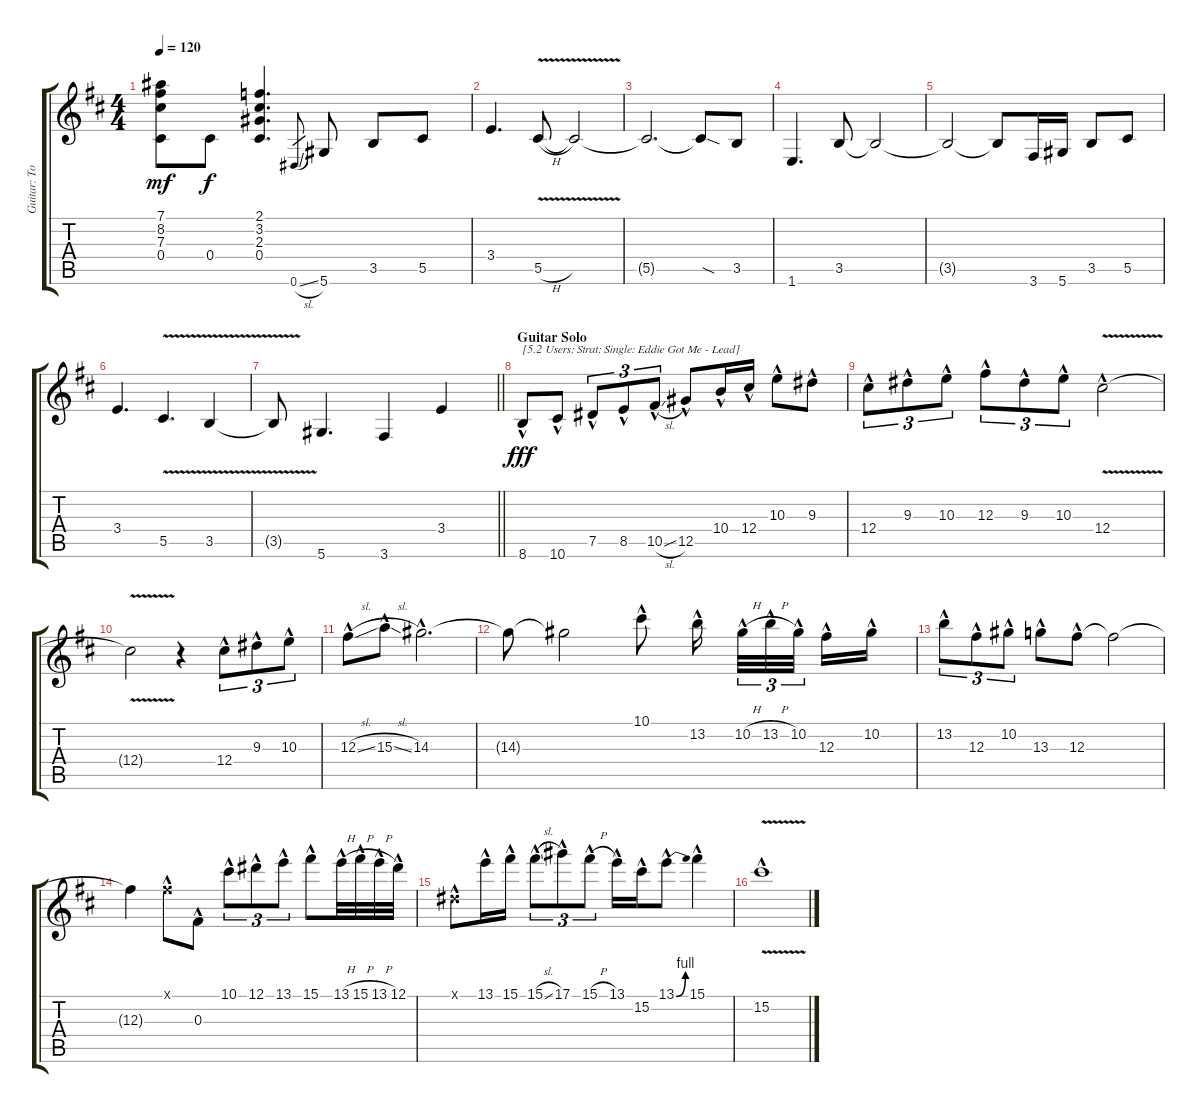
\track ("Guitar: Tony" "Guitar: To") {instrument distortionguitar}
\staff {score tabs}
\tuning (Eb4 Bb3 Gb3 Db3 Ab2 Eb2) {hide}
\ts (4 4)
\tempo 120
\clef g2
\ks d
(7.1 8.2 7.3 0.4).8{dy mf} 0.4.8{dy f} (2.1 3.2 2.3 0.4).4{d} 0.6{sl}.8{gr} 5.6.8 3.5.8 5.5.8 |
3.4.4{d} 5.5{v h}.8 5.5{t}.2 |
5.5{t}.2{d} 5.5{sod t}.8 3.5.8 |
1.6.4{d} 3.5.8 3.5{t}.2 |
3.5{t}.2 3.5{t}.8 3.6.16 5.6.16 3.5.8 5.5.8 |
3.4.4{d} 5.5{v}.4{d} 3.5{v}.4 |
\barLineRight lightlight
3.5{t}.8 5.6.4{d} 3.6.4 3.4.4 |
\section ("" "Guitar Solo")
8.6{hac}.8{txt "[5.2 Users: Strat: Single: Eddie Got Me - Lead]" dy fff volume 16 instrument overdrivenguitar} 10.6{hac}.8 7.5{hac}.8{tu (3 2)} 8.5{hac}.8{tu (3 2)} 10.5{sl hac}.8{tu (3 2)} 12.5{hac}.8 10.4{hac}.16 12.4{hac}.16 10.3{hac}.8 9.3{hac}.8 |
12.4{hac}.8{tu (3 2)} 9.3{hac}.8{tu (3 2)} 10.3{hac}.8{tu (3 2)} 12.3{hac}.8{tu (3 2)} 9.3{hac}.8{tu (3 2)} 10.3{hac}.8{tu (3 2)} 12.4{v hac}.2 |
12.4{t}.2 r.4 12.4{hac}.8{tu (3 2)} 9.3{hac}.8{tu (3 2)} 10.3{hac}.8{tu (3 2)} |
12.3{sl hac}.8 15.3{sl hac}.8 14.3{hac}.2{d} |
14.3{t}.8 14.3{t}.2 10.1{hac}.8 13.2{hac}.16{beam splitsecondary} 10.2{h hac}.32{tu (3 2)} 13.2{h hac}.32{tu (3 2)} 10.2{hac}.32{tu (3 2) beam splitsecondary} 12.3{hac}.16 10.2{hac}.16 |
13.2{hac}.8{tu (3 2)} 12.3{hac}.8{tu (3 2)} 10.2{hac}.8{tu (3 2)} 13.3{hac}.8 12.3{hac}.8 12.3{t}.2 |
12.3{t}.4 3.1{hac x}.8 0.3{hac}.8 10.1{hac}.8{tu (3 2)} 12.1{hac}.8{tu (3 2)} 13.1{hac}.8{tu (3 2)} 15.1{hac}.8 13.1{h hac}.32 15.1{h hac}.32 13.1{h hac}.32 12.1{hac}.32 |
0.1{hac x}.8 13.1{hac}.16 15.1{hac}.16 15.1{sl hac}.8{tu (3 2)} 17.1{hac}.8{tu (3 2)} 15.1{h hac}.8{tu (3 2)} 13.1{hac}.16 15.2{hac}.16 13.1{be (bend 0 0 60 4) hac}.8 15.1{hac}.4 |
15.2{v hac}.1
